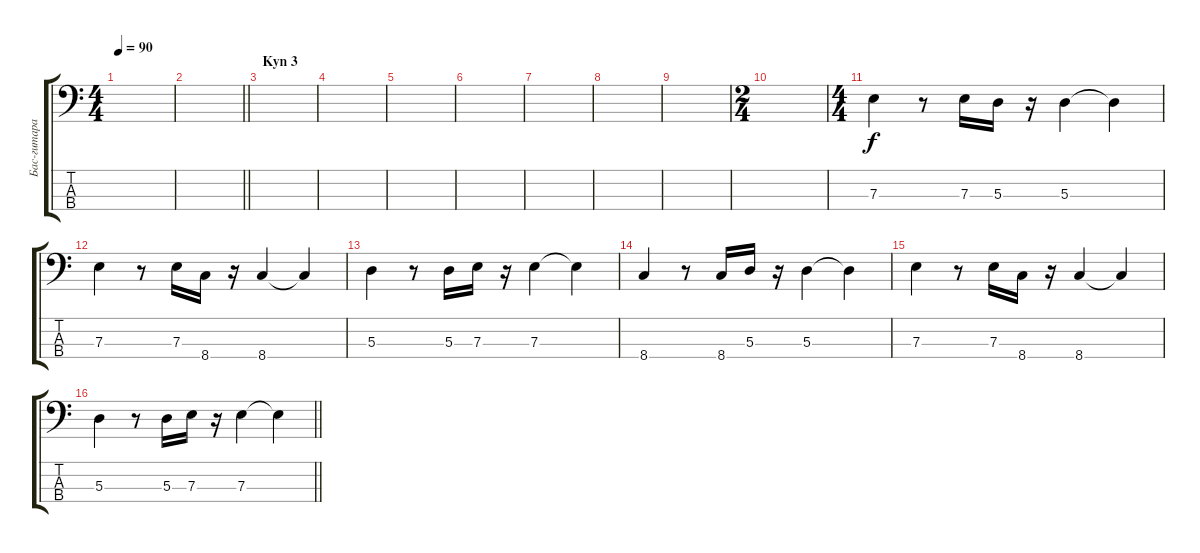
\track ("Бас-гитара2" "Бас-гитара") {instrument electricbassfinger}
\staff {score tabs}
\tuning (G2 D2 A1 E1) {hide}
\ts (4 4)
\tempo 90
\clef f4
\ks c
|
\barLineRight lightlight
|
\section ("" "Kyn 3")
|
|
|
|
|
|
|
\ts (2 4)
|
\ts (4 4)
7.3.4 r.8 7.3.16 5.3.16 r.16 5.3.4 5.3{t}.4 |
7.3.4 r.8 7.3.16 8.4.16 r.16 8.4.4 8.4{t}.4 |
5.3.4 r.8 5.3.16 7.3.16 r.16 7.3.4 7.3{t}.4 |
8.4.4 r.8 8.4.16 5.3.16 r.16 5.3.4 5.3{t}.4 |
7.3.4 r.8 7.3.16 8.4.16 r.16 8.4.4 8.4{t}.4 |
\barLineRight lightlight
5.3.4 r.8 5.3.16 7.3.16 r.16 7.3.4 7.3{t}.4
